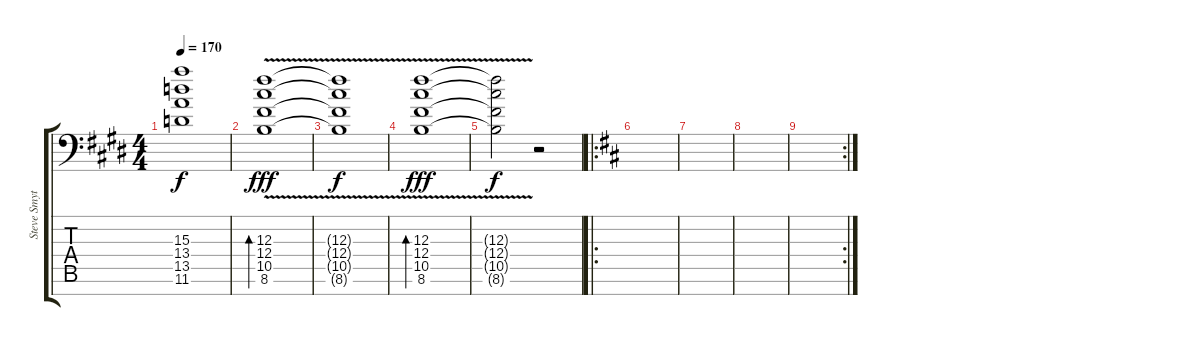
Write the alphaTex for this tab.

\track ("Steve Smyth Clean" "Steve Smyt") {instrument acousticguitarsteel}
\staff {score tabs}
\tuning (Eb4 Bb3 Gb3 Db3 Ab2 Eb2 Bb1) {hide}
\ts (4 4)
\tempo 170
\clef f4
\ks e
(15.3{t} 13.4{t} 13.5{t} 11.6{t}).1{dy f} |
(12.3{v} 12.4{v} 10.5{v} 8.6{v}).1{bd 480 dy fff} |
(12.3{t} 12.4{t} 10.5{t} 8.6{t}).1{dy f} |
(12.3{v} 12.4{v} 10.5{v} 8.6{v}).1{bd 480 dy fff} |
(12.3{t} 12.4{t} 10.5{t} 8.6{t}).2{dy f} r.2 |
\ro
\ks d
|
|
|
\rc 2
